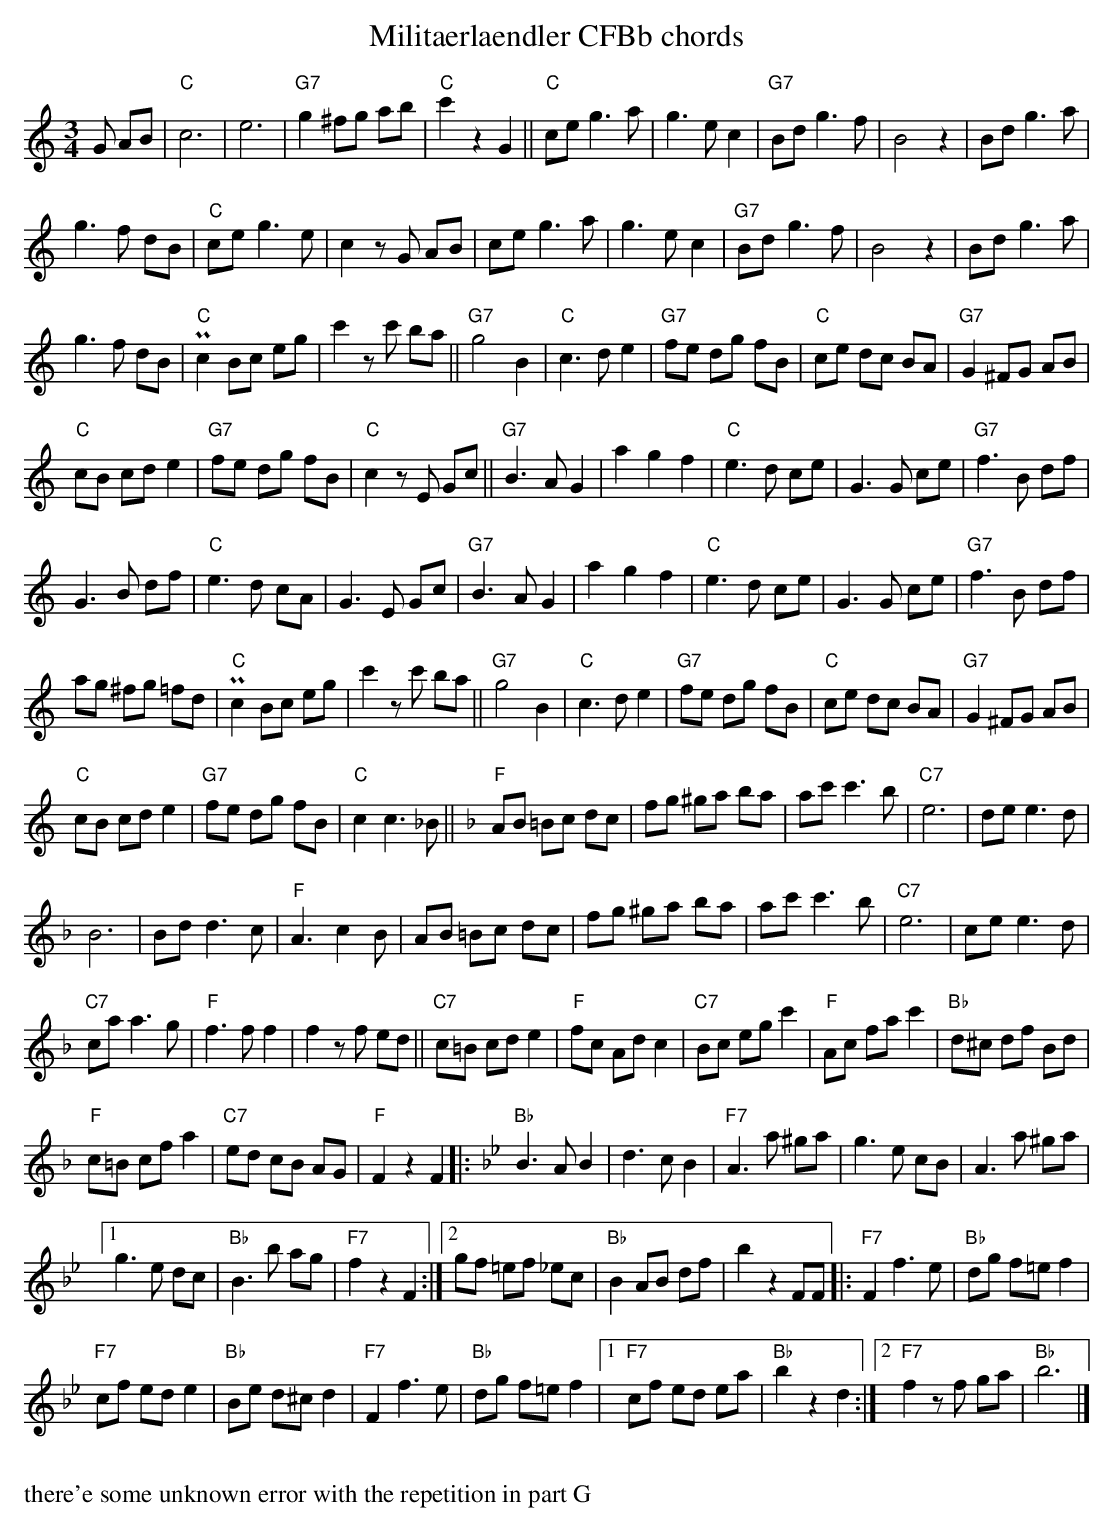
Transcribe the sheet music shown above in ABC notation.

X:1
T: Militaerlaendler CFBb chords
M:3/4
L:1/8
K:C %%MIDI gchordon
G AB | "C"c6 | e6 | "G7"g2 ^fg ab | "C"c'2z2G2 || "C"ce g3a | g3ec2 | "G7"Bd g3f | B4z2 | Bd g3a |
g3f dB | "C"ce g3e | c2zG AB | ce g3a | g3ec2 | "G7"Bd g3f | B4z2 | Bd g3a |
g3f dB | "C"Pc2 Bc eg | c'2 zc' ba || "G7"g4B2 | "C"c3de2 | "G7"fe dg fB | "C"ce dc BA | "G7"G2 ^FG AB |
"C"cB cd e2 | "G7"fe dg fB | "C"c2zE Gc || "G7"B3AG2 | a2g2f2 |  "C"e3d ce | G3G ce | "G7"f3B df |
G3B df | "C"e3d cA | G3E Gc | "G7"B3AG2 | a2g2f2 | "C"e3d ce | G3G ce | "G7"f3B df |
ag ^fg =fd | "C"Pc2 Bc eg | c'2z c' ba || "G7"g4B2 | "C"c3de2 | "G7"fe dg fB | "C"ce dc BA | "G7"G2 ^FG AB |
"C"cB cd e2 | "G7"fe dg fB | "C"c2c3_B || [K:F] "F"AB =Bc dc | fg ^ga ba | ac' c'3b | "C7"e6 | de e3d |
B6 | Bd d3c | "F"A3c2B | AB =Bc dc | fg ^ga ba | ac' c'3b | "C7"e6 | ce e3d |
"C7"ca a3g | "F"f3ff2 | f2zf ed || "C7"c=B cd e2 | "F"fc Ad c2 | "C7"Bc eg c'2 | "F"Ac fa c'2 | "Bb"d^c df Bd |
"F"c=B cf a2 | "C7"ed cB AG | "F"F2z2F2 [|: [K:Bb] "Bb"B3AB2 | d3cB2 | "F7"A3a ^ga | g3e cB | A3a ^ga |1
g3e dc | "Bb"B3b ag | "F7"f2z2F2 :|2 gf =ef _ec | "Bb"B2 AB df | b2z2FF |: "F7"F2 f3e | "Bb"dg f=e f2 |
"F7"cf ed e2 | "Bb"Be d^c d2 | "F7"F2f3e | "Bb"dg f=e f2 |1 "F7"cf ed ea | "Bb"b2z2d2 :|2 "F7"f2zf ga | "Bb"b6 |]
W:
W: there'e some unknown error with the repetition in part G
